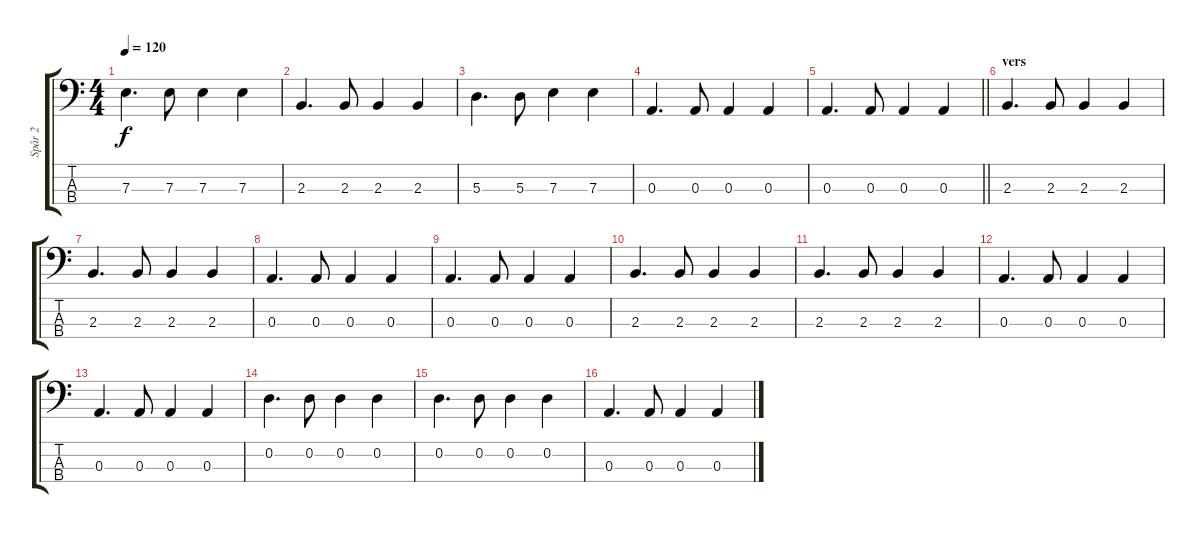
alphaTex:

\track ("Spår 2" "Spår 2") {instrument electricbassfinger}
\staff {score tabs}
\tuning (G2 D2 A1 E1) {hide}
\ts (4 4)
\tempo 120
\clef f4
\ks c
7.3.4{d dy f} 7.3.8 7.3.4 7.3.4 |
2.3.4{d} 2.3.8 2.3.4 2.3.4 |
5.3.4{d} 5.3.8 7.3.4 7.3.4 |
0.3.4{d} 0.3.8 0.3.4 0.3.4 |
\barLineRight lightlight
0.3.4{d} 0.3.8 0.3.4 0.3.4 |
\section ("" "vers")
2.3.4{d} 2.3.8 2.3.4 2.3.4 |
2.3.4{d} 2.3.8 2.3.4 2.3.4 |
0.3.4{d} 0.3.8 0.3.4 0.3.4 |
0.3.4{d} 0.3.8 0.3.4 0.3.4 |
2.3.4{d} 2.3.8 2.3.4 2.3.4 |
2.3.4{d} 2.3.8 2.3.4 2.3.4 |
0.3.4{d} 0.3.8 0.3.4 0.3.4 |
0.3.4{d} 0.3.8 0.3.4 0.3.4 |
0.2.4{d} 0.2.8 0.2.4 0.2.4 |
0.2.4{d} 0.2.8 0.2.4 0.2.4 |
0.3.4{d} 0.3.8 0.3.4 0.3.4
